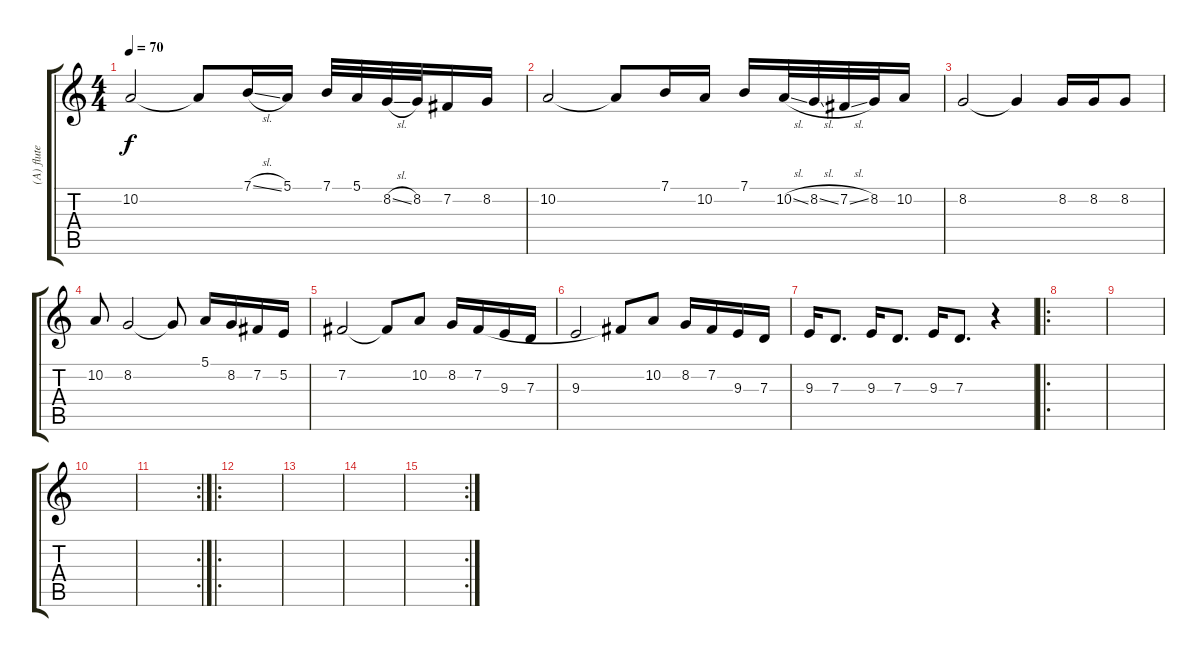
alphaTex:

\track ("(A) flute" "(A) flute") {instrument shakuhachi}
\staff {score tabs}
\tuning (E4 B3 G3 D3 A2 E2) {hide}
\ts (4 4)
\tempo 70
\clef g2
\ks c
10.2.2{dy f} 10.2{t}.8 7.1{sl}.16 5.1.16 7.1.32 5.1.32 8.2{sl}.32 8.2.32 7.2.16 8.2.16 |
10.2.2 10.2{t}.8 7.1.16 10.2.16 7.1.16 10.2{sl}.32 8.2{sl}.32 7.2{sl}.32 8.2.32 10.2.16 |
8.2.2 8.2{t}.4 8.2.16 8.2.16 8.2.8 |
10.2.8 8.2.2 8.2{t}.8 5.1.16 8.2.16 7.2.16 5.2.16 |
7.2.2 7.2{t}.8 10.2.8 8.2.16 7.2.16 9.3.16 7.3.16 |
9.3.2 7.2{t}.8 10.2.8 8.2.16 7.2.16 9.3.16 7.3.16 |
9.3.16 7.3.8{d} 9.3.16 7.3.8{d} 9.3.16 7.3.8{d} r.4 |
\ro
|
|
|
\rc 2
|
\ro
|
|
|
\rc 2
